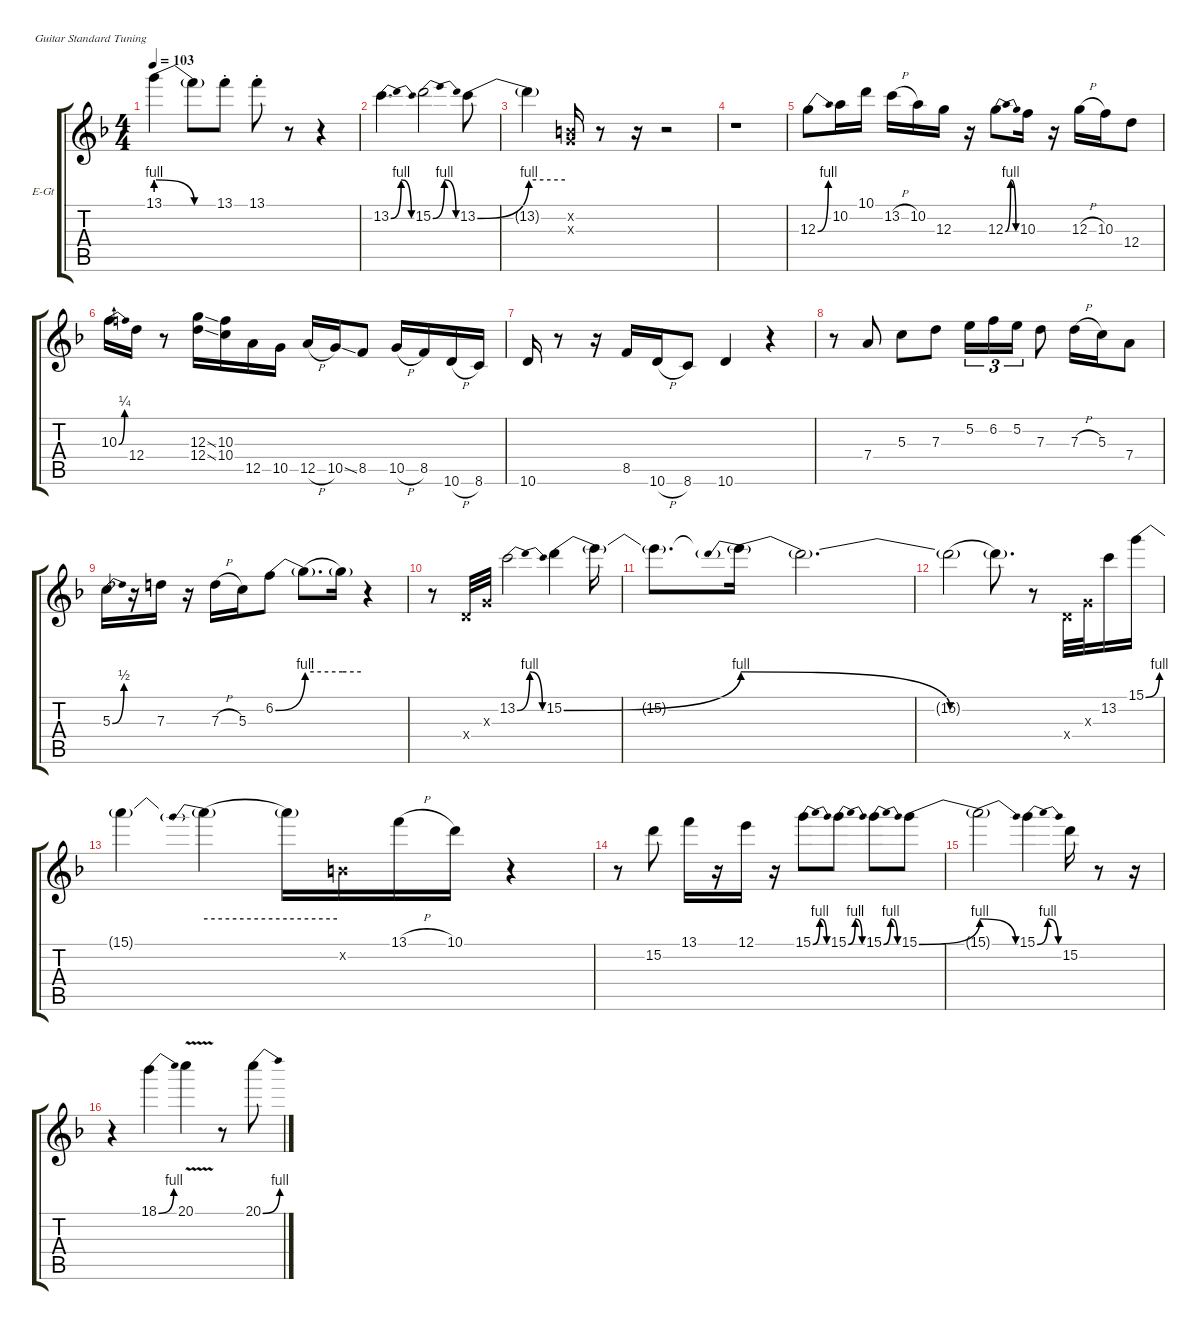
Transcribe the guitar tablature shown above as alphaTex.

\hideDynamics
\bracketExtendMode groupsimilarinstruments
\firstSystemTrackNameOrientation horizontal
\otherSystemsTrackNameOrientation horizontal
\track ("E.Guitar 1" "E-Gt") {multiBarRest instrument distortionguitar}
\staff {score tabs}
\tuning (E4 B3 G3 D3 A2 E2)
\ts (4 4)
\tempo 103
\clef g2
\ks f
13.1{be (release 0 4 60 0) t}.4{dy f} 13.1{be (hold 0 0 60 0) t}.8 13.1{st}.8 13.1{st}.8 r.8 r.4 |
13.2{be (bendrelease 0 0 30 4 30 4 60 0)}.4{d} 15.2{be (bendrelease 0 0 30 4 30 4 60 0)}.2 13.2{be (bend 0 0 60 4)}.8 |
13.2{be (hold 0 4 60 4) t}.4 (0.2{x} 0.3{x}).16 r.8 r.16 r.2 |
r.1 |
12.3{be (bend 0 0 60 4)}.8 10.2.16 10.1.16 13.2{h}.16 10.2.16 12.3.16 r.16 12.3{be (bendrelease 0 0 30 4 30 4 60 0)}.8 10.3.16 r.16 12.3{h}.16 10.3.16 12.4.8 |
10.3{be (bend 0 0 60 1)}.16 12.4.16 r.8 (12.3{ss} 12.4{ss}).16 (10.3 10.4).16 12.5.16 10.5.16 12.5{h}.16 10.5{ss}.16 8.5.8 10.5{h}.16 8.5.16 10.6{h}.16 8.6.16 |
10.6.16 r.8 r.16 8.5.16 10.6{h}.16 8.6.8 10.6.4 r.4 |
r.8 7.4.8 5.3.8 7.3.8 5.2.16{tu (3 2)} 6.2.16{tu (3 2)} 5.2.16{tu (3 2)} 7.3.8 7.3{h}.16 5.3.16 7.4.8 |
5.3{be (bend 0 0 60 2)}.16 r.16 7.3.16 r.16 7.3{h}.16 5.3.16 6.2{be (bend 0 0 60 4)}.8 6.2{be (hold 0 4 60 4) t}.8{d} 6.2{be (hold 0 4 60 4) t}.16 r.4 |
r.8 0.4{x}.32 0.3{x}.32 13.2{be (bendrelease 0 0 30 4 30 4 60 0)}.2 15.2{be (bend 0 0 60 4)}.4 15.2{t}.16 |
15.2{t}.8{d} 15.2{be (prebendrelease 0 4 60 0) t}.16 15.2{t}.2{d} |
15.2{be (hold 0 0 60 0) t}.2 15.2{be (hold 0 0 60 0) t}.8{d} r.8 0.4{x}.32 0.3{x}.32 13.2.16 15.1{be (bend 0 0 60 4)}.16 |
15.1{t}.4 15.1{be (prebend 0 4 60 4) t}.4 15.1{be (hold 0 4 60 4) t}.16 0.2{x}.16 13.1{h}.16 10.1.16 r.4 |
r.8 15.2.8 13.1.16 r.16 12.1.16 r.16 15.1{be (bendrelease 0 0 30 4 30 4 60 0)}.8 15.1{be (bendrelease 0 0 30 4 30 4 60 0)}.8 15.1{be (bendrelease 0 0 30 4 30 4 60 0)}.8 15.1{be (bend 0 0 60 4)}.8 |
15.1{be (release 0 4 60 0) t}.2 15.1{be (bendrelease 0 0 30 4 30 4 60 0)}.4 15.2.16 r.8 r.16 |
r.4 18.1{be (bend 0 0 60 4)}.4 20.1{v}.4 r.8 20.1{be (bend 0 0 60 4)}.8
